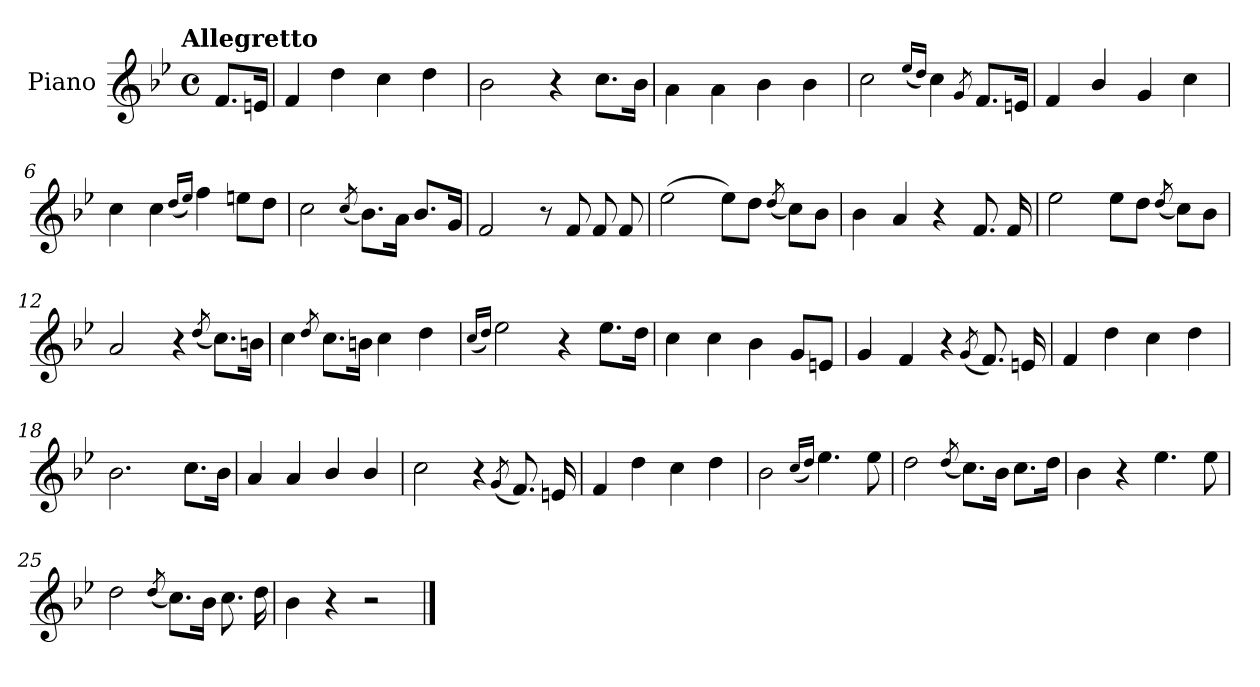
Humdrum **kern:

**kern
*part1
*staff1
*I"Piano
*I'Pno.
*clefG2
*k[b-e-]
!!LO:TX:omd:t=Allegretto
*M4/4
*met(c)
*MM116
=
8.f/L
16en/Jk
=1
4f/
4dd\
4cc\
4dd\
=2
2b-\
4r
8.cc\L
16b-\Jk
=3
4a\
4a\
4b-\
4b-\
=4
2cc\
(<16qqee-/LL
16qqdd/JJ)
4cc\
8qg/
8.f/L
16en/Jk
!!LO:LB:g=z
=5
4f/
4b-/
4g/
4cc\
=6
4cc\
4cc\
(<16qqdd/LL
16qqee-/JJ)
4ff\
8een\L
8dd\J
=7
2cc\
(<8qcc/
8.b-\L)
16a\Jk
8.b-/L
16g/Jk
=8
2f/
8r
8f/
8f/
8f/
!!LO:LB:g=z
=9
(>2ee-\
8ee-\L)
8dd\J
(<8qdd/
8cc\L)
8b-\J
=10
4b-\
4a/
4r
8.f/
16f/
=11
2ee-\
8ee-\L
8dd\J
(<8qdd/
8cc\L)
8b-\J
=12
2a/
4r
(<8qdd/
8.cc\L)
16bn\Jk
!!LO:LB:g=z
=13
4cc\
8qdd/
8.cc\L
16bn\Jk
4cc\
4dd\
=14
(<16qqcc/LL
16qqdd/JJ)
2ee-\
4r
8.ee-\L
16dd\Jk
=15
4cc\
4cc\
4b-\
8g/L
8en/J
=16
4g/
4f/
4r
(<8qg/
8.f/)
16en/
=17
4f/
4dd\
4cc\
4dd\
!!LO:LB:g=z
=18
2.b-\
8.cc\L
16b-\Jk
=19
4a/
4a/
4b-/
4b-/
=20
2cc\
4r
(<8qg/
8.f/)
16en/
=21
4f/
4dd\
4cc\
4dd\
=22
2b-\
(<16qqcc/LL
16qqdd/JJ)
4.ee-\
8ee-\
!!LO:LB:g=z
=23
2dd\
(<8qdd/
8.cc\L)
16b-\Jk
8.cc\L
16dd\Jk
=24
4b-\
4r
4.ee-\
8ee-\
=25
2dd\
(<8qdd/
8.cc\L)
16b-\Jk
8.cc\
16dd\
=26
4b-\
4r
2r
==
*-
